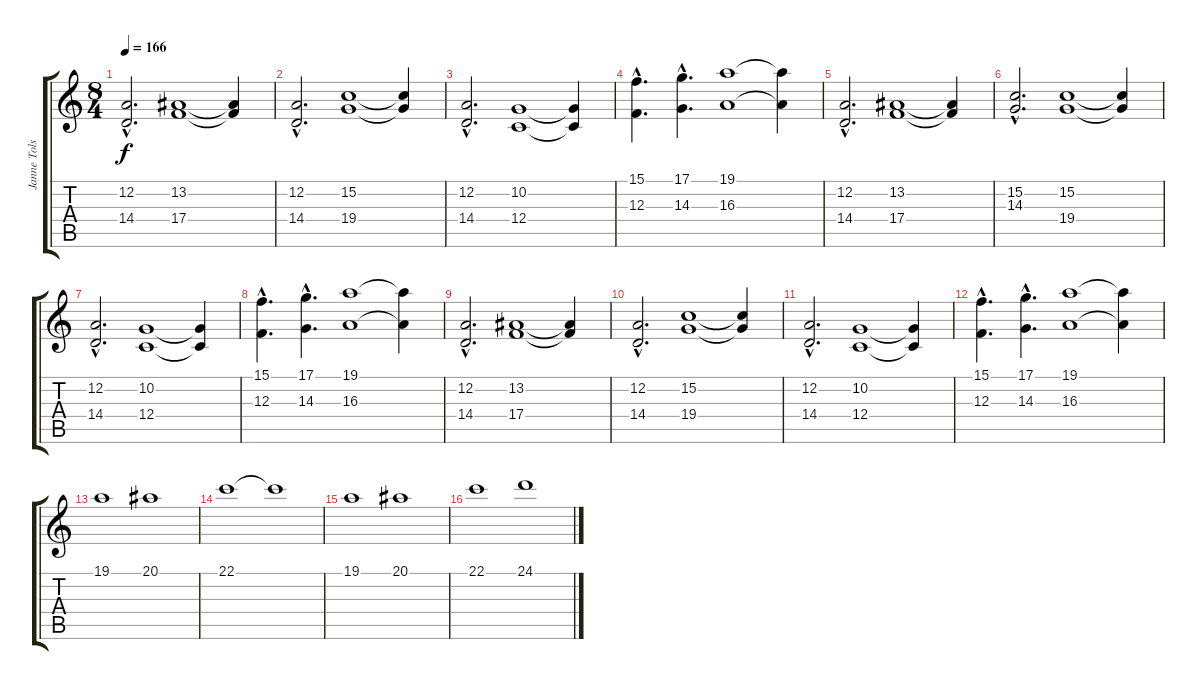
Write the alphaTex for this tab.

\track ("Janne Tolsa - Keyboard" "Janne Tols") {instrument stringensemble1}
\staff {score tabs}
\tuning (D4 A3 F3 C3 G2 D2) {hide}
\ts (8 4)
\tempo 166
\clef g2
\ks c
(12.2{hac} 14.4{hac}).2{d dy f} (13.2 17.4).1 (13.2{t} 17.4{t}).4 |
(12.2{hac} 14.4{hac}).2{d} (15.2 19.4).1 (15.2{t} 19.4{t}).4 |
(12.2{hac} 14.4{hac}).2{d} (10.2 12.4).1 (10.2{t} 12.4{t}).4 |
(15.1{hac} 12.3{hac}).4{d} (17.1{hac} 14.3{hac}).4{d} (19.1 16.3).1 (19.1{t} 16.3{t}).4 |
(12.2{hac} 14.4{hac}).2{d} (13.2 17.4).1 (13.2{t} 17.4{t}).4 |
(15.2{hac} 14.3{hac}).2{d} (15.2 19.4).1 (15.2{t} 19.4{t}).4 |
(12.2{hac} 14.4{hac}).2{d} (10.2 12.4).1 (10.2{t} 12.4{t}).4 |
(15.1{hac} 12.3{hac}).4{d} (17.1{hac} 14.3{hac}).4{d} (19.1 16.3).1 (19.1{t} 16.3{t}).4 |
(12.2{hac} 14.4{hac}).2{d} (13.2 17.4).1 (13.2{t} 17.4{t}).4 |
(12.2{hac} 14.4{hac}).2{d} (15.2 19.4).1 (15.2{t} 19.4{t}).4 |
(12.2{hac} 14.4{hac}).2{d} (10.2 12.4).1 (10.2{t} 12.4{t}).4 |
(15.1{hac} 12.3{hac}).4{d} (17.1{hac} 14.3{hac}).4{d} (19.1 16.3).1 (19.1{t} 16.3{t}).4 |
19.1.1 20.1.1 |
22.1.1 22.1{t}.1 |
19.1.1 20.1.1 |
22.1.1 24.1.1
